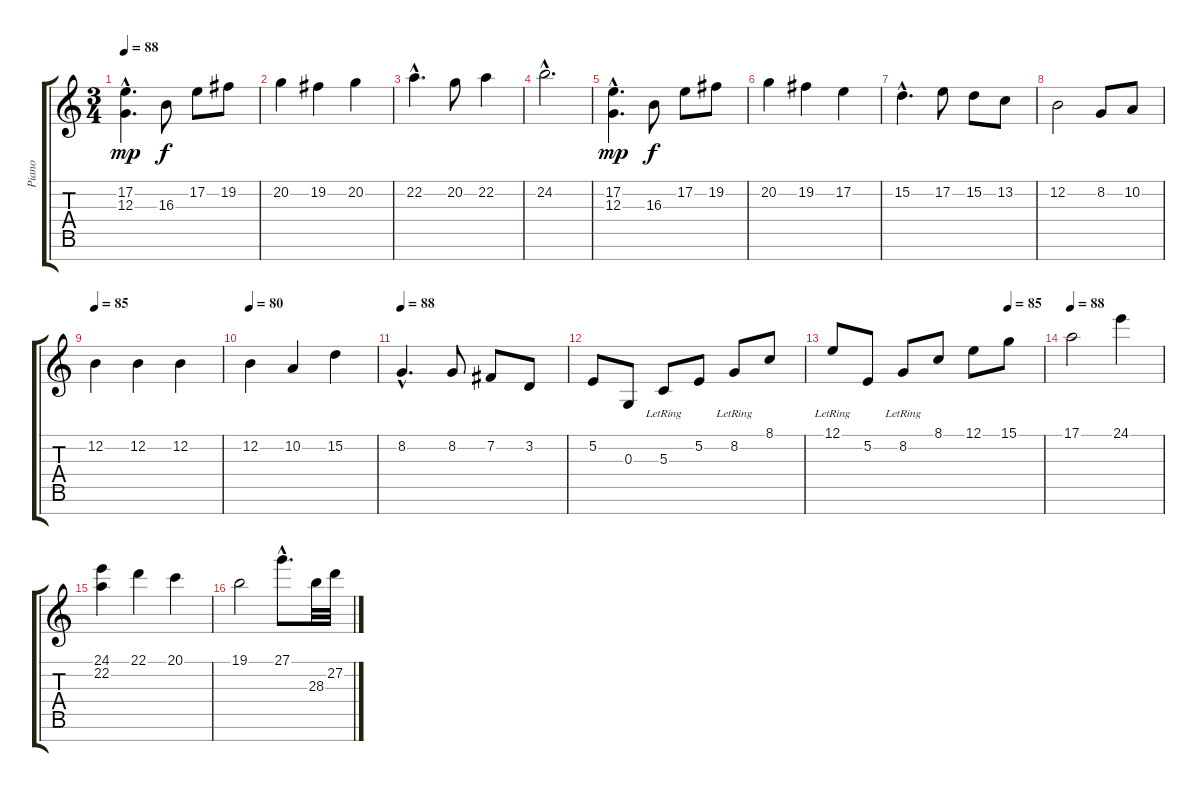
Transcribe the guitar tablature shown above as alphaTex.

\track ("Piano" "Piano") {instrument acousticgrandpiano}
\staff {score tabs}
\tuning (E4 B3 G3 D3 A2 E2 B1) {hide}
\ts (3 4)
\tempo 88
\clef g2
\ks c
(17.2{hac} 12.3{hac}).4{d dy mp} 16.3.8{dy f} 17.2.8 19.2.8 |
20.2.4 19.2.4 20.2.4 |
22.2{hac}.4{d} 20.2.8 22.2.4 |
24.2{hac}.2{d} |
(17.2{hac} 12.3{hac}).4{d dy mp} 16.3.8{dy f} 17.2.8 19.2.8 |
20.2.4 19.2.4 17.2.4 |
15.2{hac}.4{d} 17.2.8 15.2.8 13.2.8 |
12.2.2 8.2.8 10.2.8 |
\tempo 85
12.2.4 12.2.4 12.2.4 |
\tempo 80
12.2.4 10.2.4 15.2.4 |
\tempo 88
8.2{hac}.4{d} 8.2.8 7.2.8 3.2.8 |
5.2.8 0.3.8 5.3{lr}.8 5.2.8 8.2{lr}.8 8.1.8 |
\tempo (85 0.8333333333333334)
12.1{lr}.8 5.2.8 8.2{lr}.8 8.1.8 12.1.8 15.1.8 |
\tempo 88
17.1.2 24.1.4 |
(24.1 22.2).4 22.1.4 20.1.4 |
19.1.2 27.1{hac}.8{d} 28.3.32 27.2.32
